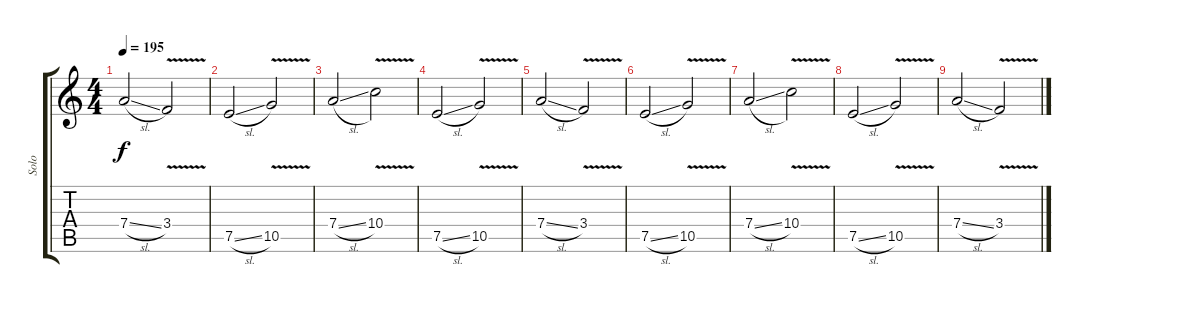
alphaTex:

\track ("Solo" "Solo") {instrument overdrivenguitar}
\staff {score tabs}
\tuning (E4 B3 G3 D3 A2 E2) {hide}
\ts (4 4)
\tempo 195
\clef g2
\ks c
7.4{sl}.2{dy f} 3.4{v}.2 |
7.5{sl}.2 10.5{v}.2 |
7.4{sl}.2 10.4{v}.2 |
7.5{sl}.2 10.5{v}.2 |
7.4{sl}.2 3.4{v}.2 |
7.5{sl}.2 10.5{v}.2 |
7.4{sl}.2 10.4{v}.2 |
7.5{sl}.2 10.5{v}.2 |
7.4{sl}.2 3.4{v}.2
